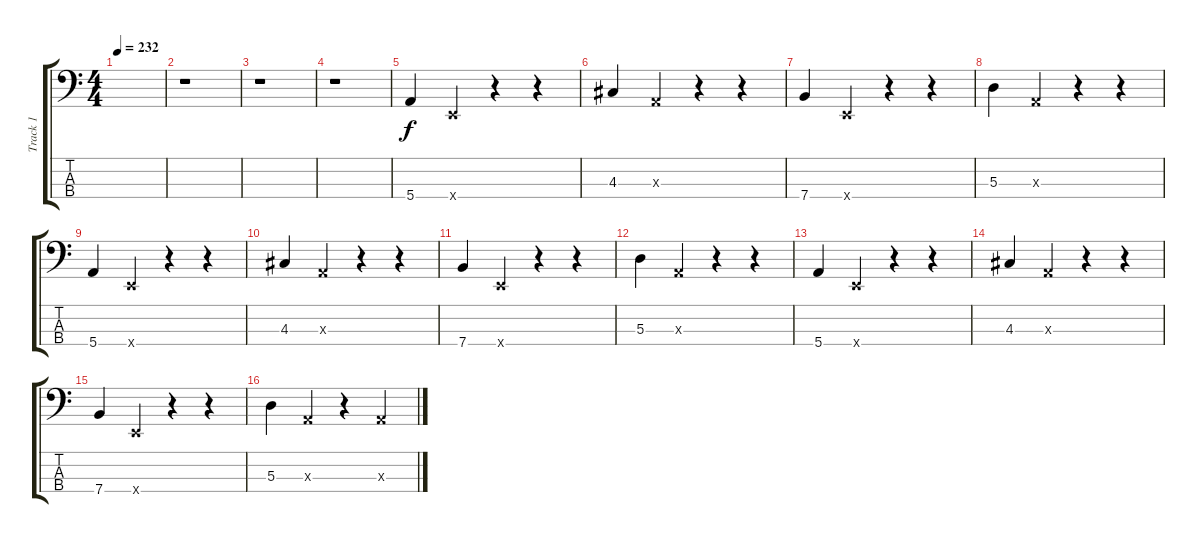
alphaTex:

\track ("Track 1" "Track 1") {instrument electricbasspick}
\staff {score tabs}
\tuning (G2 D2 A1 E1) {hide}
\ts (4 4)
\tempo 232
\clef f4
\ks c
|
r.1 |
r.1 |
r.1 |
5.4.4 0.4{x}.4 r.4 r.4 |
4.3.4 0.3{x}.4 r.4 r.4 |
7.4.4 0.4{x}.4 r.4 r.4 |
5.3.4 0.3{x}.4 r.4 r.4 |
5.4.4 0.4{x}.4 r.4 r.4 |
4.3.4 0.3{x}.4 r.4 r.4 |
7.4.4 0.4{x}.4 r.4 r.4 |
5.3.4 0.3{x}.4 r.4 r.4 |
5.4.4 0.4{x}.4 r.4 r.4 |
4.3.4 0.3{x}.4 r.4 r.4 |
7.4.4 0.4{x}.4 r.4 r.4 |
5.3.4 0.3{x}.4 r.4 0.3{x}.4
